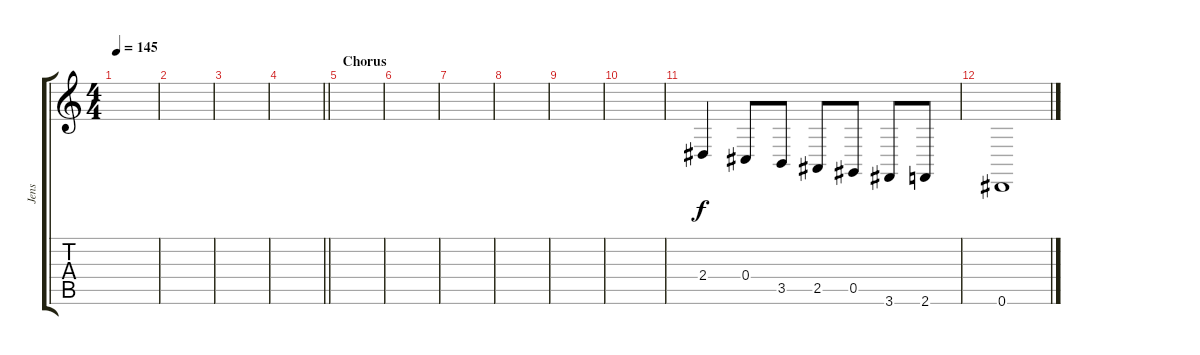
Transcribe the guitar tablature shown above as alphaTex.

\track ("Jens" "Jens") {instrument stringensemble1}
\staff {score tabs}
\tuning (Eb4 Bb3 Gb3 Db3 Ab2 Eb2) {hide}
\ts (4 4)
\tempo 145
\clef g2
\ks c
|
|
|
\barLineRight lightlight
|
\section ("" "Chorus")
|
|
|
|
|
|
2.4.4 0.4.8 3.5.8 2.5.8 0.5.8 3.6.8 2.6.8 |
0.6.1
